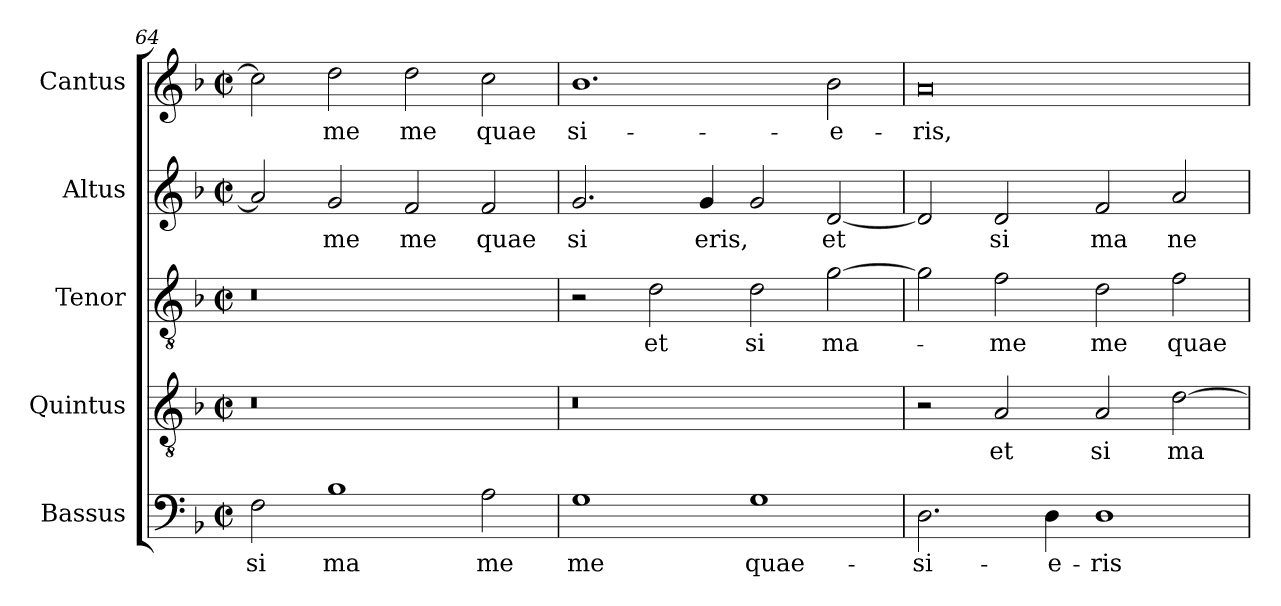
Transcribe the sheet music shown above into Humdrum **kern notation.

**kern	**text	**kern	**text	**kern	**text	**kern	**text	**kern	**text
*part5	*part5	*part4	*part4	*part3	*part3	*part2	*part2	*part1	*part1
*staff5	*staff5	*staff4	*staff4	*staff3	*staff3	*staff2	*staff2	*staff1	*staff1
*I"Bassus	*	*I"Quintus	*	*I"Tenor	*	*I"Altus	*	*I"Cantus	*
*clefF4	*	*clefGv2	*	*clefGv2	*	*clefG2	*	*clefG2	*
*k[b-]	*	*k[b-]	*	*k[b-]	*	*k[b-]	*	*k[b-]	*
*F:	*	*F:	*	*F:	*	*F:	*	*F:	*
*M2/2	*	*M2/2	*	*M2/2	*	*M2/2	*	*M2/2	*
*met(c|)	*	*met(c|)	*	*met(c|)	*	*met(c|)	*	*met(c|)	*
=64	=64	=64	=64	=64	=64	=64	=64	=64	=64
!	!LO:LY:b:cj	!	!	!	!	!	!	!	!
2F\	si	0r	.	0r	.	2a/]	.	2cc\]	.
!	!LO:LY:b:cj	!	!	!	!	!	!LO:LY:b:cj	!	!LO:LY:b:cj
1B-	ma	.	.	.	.	2g/	me	2dd\	me
!	!	!	!	!	!	!	!LO:LY:b:cj	!	!LO:LY:b:cj
.	.	.	.	.	.	2f/	me	2dd\	me
!	!LO:LY:b:cj	!	!	!	!	!	!LO:LY:b:cj	!	!LO:LY:b:cj
2A\	me	.	.	.	.	2f/	quae	2cc\	quae
!!LO:LB:g=z
=65	=65	=65	=65	=65	=65	=65	=65	=65	=65
!	!LO:LY:b:cj	!	!	!	!	!	!LO:LY:b:cj	!	!LO:LY:b:cj
1G	me	0r	.	2r	.	2.g/	si	1.b-	si-
!	!	!	!	!	!LO:LY:b:cj	!	!	!	!
.	.	.	.	2d\	et	.	.	.	.
!	!	!	!	!	!	!	!LO:LY:b	!	!
.	.	.	.	.	.	4g/	eris,	.	.
!	!LO:LY:b:cj	!	!	!	!LO:LY:b:cj	!	!	!	!
1G	quae-	.	.	2d\	si	2g/	.	.	.
!	!	!	!	!	!LO:LY:b	!	!LO:LY:b:cj	!	!LO:LY:b:cj
.	.	.	.	[>2g\	ma-	[<2d/	et	2b-\	-e-
=66	=66	=66	=66	=66	=66	=66	=66	=66	=66
!	!LO:LY:b:cj	!	!	!	!	!	!	!	!LO:LY:b:cj
2.D\	-si-	2r	.	2g\]	.	2d/]	.	0a	-ris,
!	!	!	!LO:LY:b:cj	!	!LO:LY:b:cj	!	!LO:LY:b:cj	!	!
.	.	2A/	et	2f\	-me	2d/	si	.	.
!	!LO:LY:b:cj	!	!	!	!	!	!	!	!
4D\	-e-	.	.	.	.	.	.	.	.
!	!LO:LY:b:cj	!	!LO:LY:b:cj	!	!LO:LY:b:cj	!	!LO:LY:b:cj	!	!
1D	-ris	2A/	si	2d\	me	2f/	ma	.	.
!	!	!	!LO:LY:b	!	!LO:LY:b:cj	!	!LO:LY:b:cj	!	!
.	.	[>2d\	ma	2f\	quae-	2a/	ne	.	.
=	=	=	=	=	=	=	=	=	=
*-	*-	*-	*-	*-	*-	*-	*-	*-	*-
